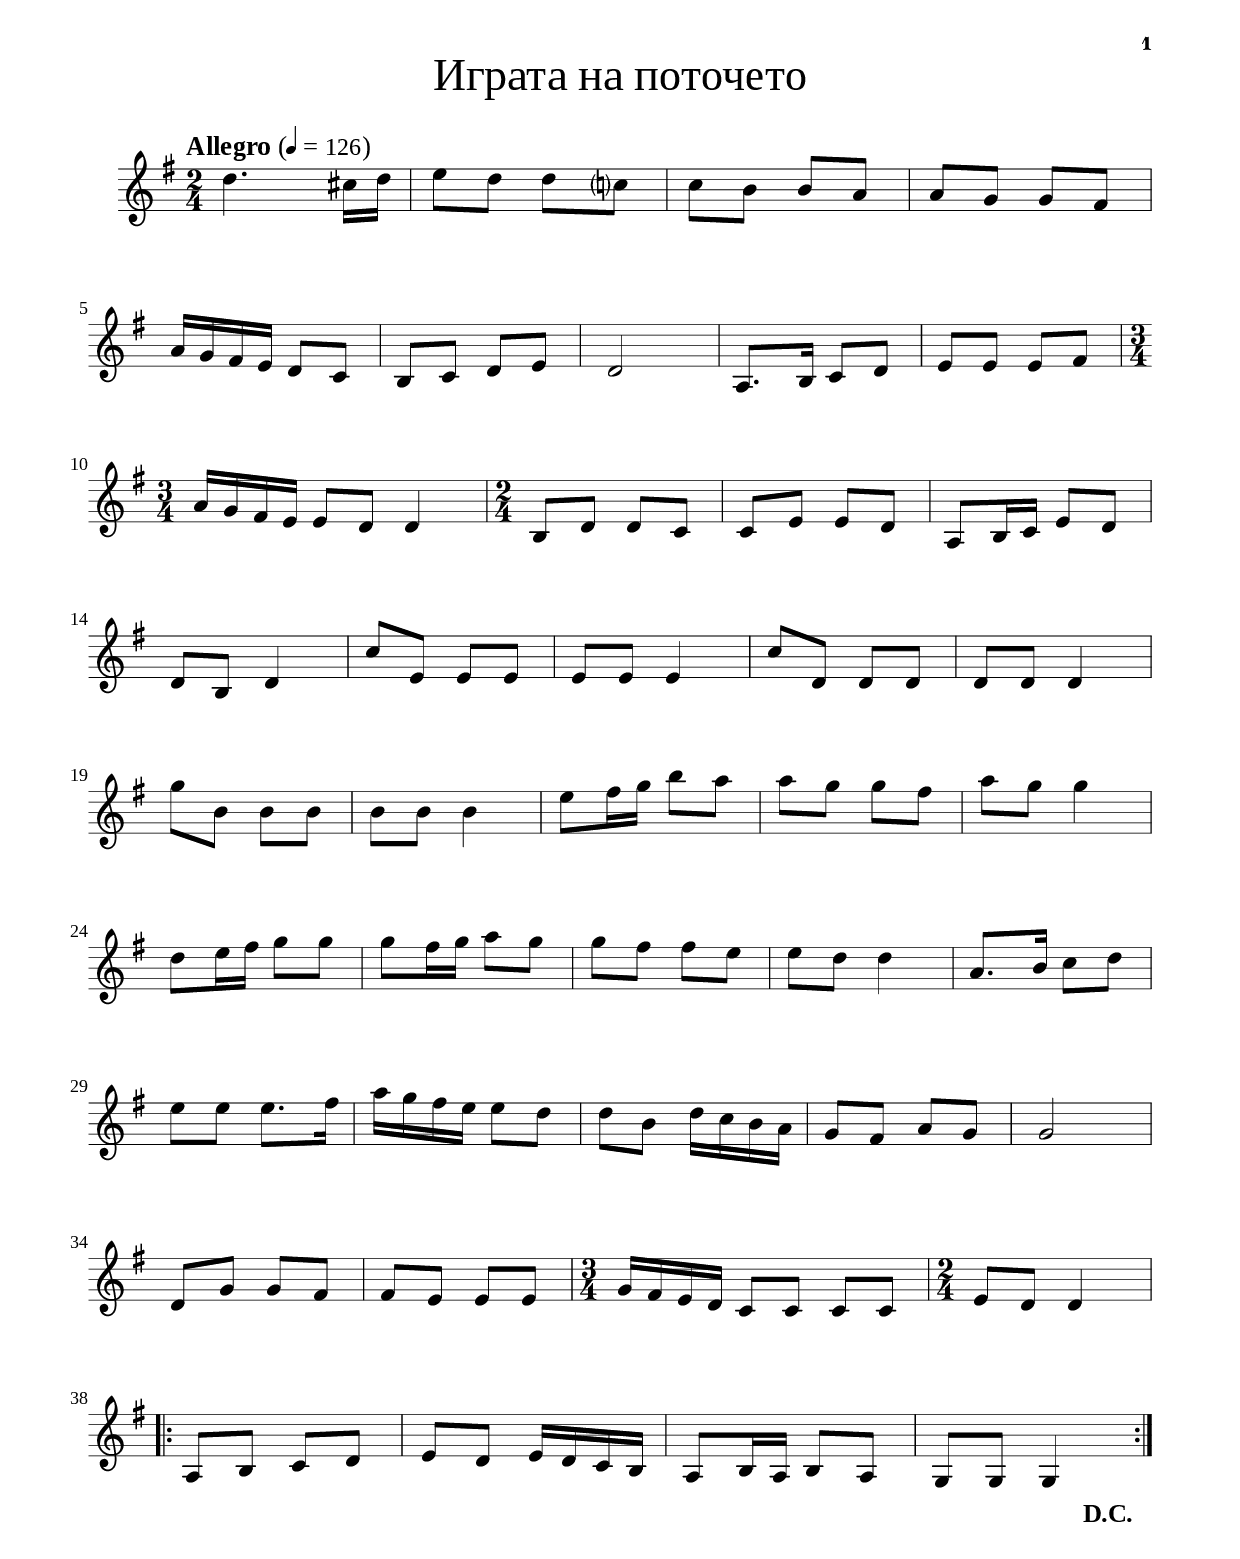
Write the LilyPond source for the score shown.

\version "2.24.4"

% include paper part and global functions
\include "include/globals.ily"

\bookpart {
  \label #'ref172
  \tocItem \markup "Играта на поточето"
  \paper {
    print-all-headers = ##t
    print-page-number = ##t
    print-first-page-number = ##t


    % put page numbers on the top and change the font style.
    oddHeaderMarkup = \markup
    \fill-line {
      ""
      \unless \on-first-page-of-part \fromproperty #'header:instrument
      \if \should-print-page-number \abs-fontsize #7 { \number \fromproperty #'page:page-number-string }
    }
    %% evenHeaderMarkup would inherit the value of
    %% oddHeaderMarkup if it were not defined here
    evenHeaderMarkup = \markup
    \fill-line {
      \if \should-print-page-number \abs-fontsize #7 { \number \fromproperty #'page:page-number-string }
      \unless \on-first-page-of-part \fromproperty #'header:instrument
      ""
    }

    oddFooterMarkup = \markup ""

    evenFooterMarkup = ""
    left-margin = 1.5\cm
    right-margin = 1.5\cm
    top-margin = 1\cm
    bottom-margin = 1.2\cm
    ragged-bottom = ##t % do not spread the staves to fill the whole vertical space
    top-markup-spacing.basic-distance = 0\mm % margin between page number and system for the first page
    top-system-spacing.basic-distance = 10\mm % margin between page number and system for the other pages

    % change distance between staves
    system-system-spacing =
    #'((basic-distance . 15)
       (minimum-distance . 6)
       (padding . 1)
       (stretchability . 12))
  }
  \score {
    \include "include/score-layout.ily"

    \new Voice \absolute {
      \clef treble
      \key g \major
      \time 2/4
      \tempoFunc "Allegro" 4 "126"
      %\autoBeamOff
      d''4. cis''16 d''16 | % 2
      e''8 d''8 d''8 c''?8 | % 3
      c''8 b'8 b'8 a'8 | % 4
      a'8 g'8 g'8 fis'8 \break | % 5
      a'16 g'16 fis'16 e'16 d'8 c'8 | % 6
      b8 c'8 d'8 e'8 | % 7
      d'2 | % 8
      a8. b16 c'8 d'8 | % 9
      e'8 e'8 e'8 fis'8 \break

      \time 3/4  a'16 g'16 fis'16 e'16 e'8 d'8 d'4 | % 11
      \time 2/4  b8 d'8 d'8 c'8 | % 12
      c'8 e'8 e'8 d'8 | % 13
      a8 b16 c'16 e'8 d'8 \break | % 14
      d'8 b8 d'4 | % 15
      c''8 e'8 e'8 e'8 | % 16
      e'8 e'8 e'4 | % 17
      c''8 d'8 d'8 d'8 | % 18
      d'8 d'8 d'4 \break | % 19
      g''8 b'8 b'8 b'8 |
      b'8 b'8 b'4 | % 21
      e''8 fis''16 g''16 b''8 a''8 | % 22
      a''8 g''8 g''8 fis''8 | % 23
      a''8 g''8 g''4 \break | % 24
      d''8 e''16 fis''16 g''8 g''8 | % 25
      g''8 fis''16 g''16 a''8 g''8 | % 26
      g''8 fis''8 fis''8 e''8 | % 27
      e''8 d''8 d''4 | % 28
      a'8. b'16 c''8 d''8 \break | % 29
      e''8 e''8 e''8. fis''16 |
      a''16 g''16 fis''16 e''16 e''8 d''8 | % 31
      d''8 b'8 d''16 c''16 b'16 a'16 | % 32
      g'8 fis'8 a'8 g'8 | % 33
      g'2 \break | % 34
      d'8 g'8 g'8 fis'8 | % 35
      fis'8 e'8 e'8 e'8 | % 36
      \time 3/4  g'16 fis'16 e'16 d'16 \autoBeamOff c'8 [c'8] c'8 [c'8] | \autoBeamOn % 37
      \time 2/4  e'8 d'8 d'4 \break | % 38
      \bar ".|:-|"
      a8 b8 c'8 d'8 | % 39
      e'8 d'8 e'16 d'16 c'16 b16 |
      a8 b16 a16 b8 a8 | % 41
      g8 g8 g4
      \bar ":|."
    }

    %\addlyrics {}

    \header {
      title = \titleFunc #'ref_desc_16 "Играта на поточето" "Igrata na potočeto  –  Das Spiel der Quelle"
    }

    \midi{}

  } % score

  \markup \dcr-one "D.C." #4.2
} % bookpart

% Più mosso
%
